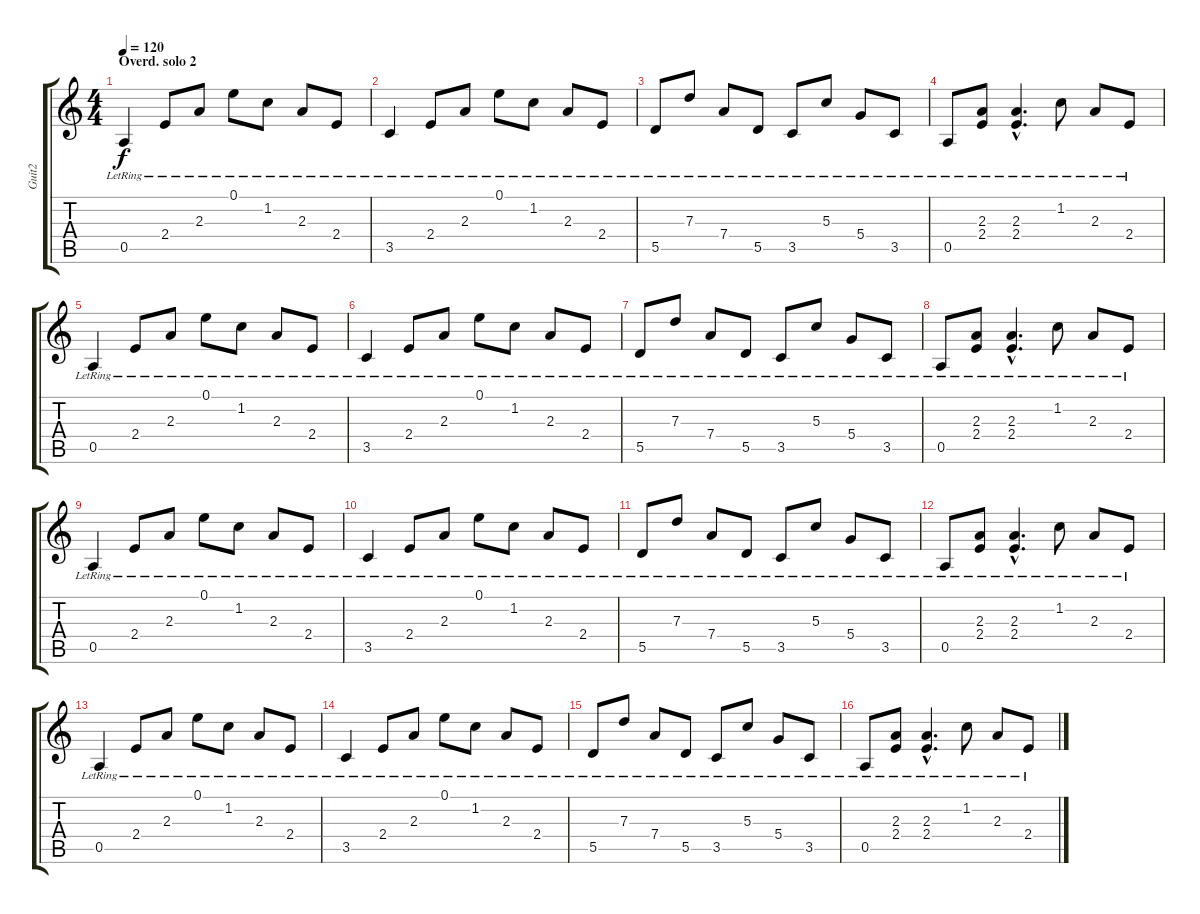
\track ("Guit2" "Guit2") {instrument acousticguitarsteel}
\staff {score tabs}
\tuning (E4 B3 G3 D3 A2 E2) {hide}
\ts (4 4)
\section ("" "Overd. solo 2")
\tempo 120
\clef g2
\ks c
0.5{lr}.4{dy f} 2.4{lr}.8 2.3{lr}.8 0.1{lr}.8 1.2{lr}.8 2.3{lr}.8 2.4{lr}.8 |
3.5{lr}.4 2.4{lr}.8 2.3{lr}.8 0.1{lr}.8 1.2{lr}.8 2.3{lr}.8 2.4{lr}.8 |
5.5{lr}.8 7.3{lr}.8 7.4{lr}.8 5.5{lr}.8 3.5{lr}.8 5.3{lr}.8 5.4{lr}.8 3.5{lr}.8 |
0.5{lr}.8 (2.3{lr} 2.4{lr}).8 (2.3{hac lr} 2.4{hac lr}).4{d} 1.2{lr}.8 2.3{lr}.8 2.4{lr}.8 |
0.5{lr}.4 2.4{lr}.8 2.3{lr}.8 0.1{lr}.8 1.2{lr}.8 2.3{lr}.8 2.4{lr}.8 |
3.5{lr}.4 2.4{lr}.8 2.3{lr}.8 0.1{lr}.8 1.2{lr}.8 2.3{lr}.8 2.4{lr}.8 |
5.5{lr}.8 7.3{lr}.8 7.4{lr}.8 5.5{lr}.8 3.5{lr}.8 5.3{lr}.8 5.4{lr}.8 3.5{lr}.8 |
0.5{lr}.8 (2.3{lr} 2.4{lr}).8 (2.3{hac lr} 2.4{hac lr}).4{d} 1.2{lr}.8 2.3{lr}.8 2.4{lr}.8 |
0.5{lr}.4 2.4{lr}.8 2.3{lr}.8 0.1{lr}.8 1.2{lr}.8 2.3{lr}.8 2.4{lr}.8 |
3.5{lr}.4 2.4{lr}.8 2.3{lr}.8 0.1{lr}.8 1.2{lr}.8 2.3{lr}.8 2.4{lr}.8 |
5.5{lr}.8 7.3{lr}.8 7.4{lr}.8 5.5{lr}.8 3.5{lr}.8 5.3{lr}.8 5.4{lr}.8 3.5{lr}.8 |
0.5{lr}.8 (2.3{lr} 2.4{lr}).8 (2.3{hac lr} 2.4{hac lr}).4{d} 1.2{lr}.8 2.3{lr}.8 2.4{lr}.8 |
0.5{lr}.4 2.4{lr}.8 2.3{lr}.8 0.1{lr}.8 1.2{lr}.8 2.3{lr}.8 2.4{lr}.8 |
3.5{lr}.4 2.4{lr}.8 2.3{lr}.8 0.1{lr}.8 1.2{lr}.8 2.3{lr}.8 2.4{lr}.8 |
5.5{lr}.8 7.3{lr}.8 7.4{lr}.8 5.5{lr}.8 3.5{lr}.8 5.3{lr}.8 5.4{lr}.8 3.5{lr}.8 |
0.5{lr}.8 (2.3{lr} 2.4{lr}).8 (2.3{hac lr} 2.4{hac lr}).4{d} 1.2{lr}.8 2.3{lr}.8 2.4{lr}.8
